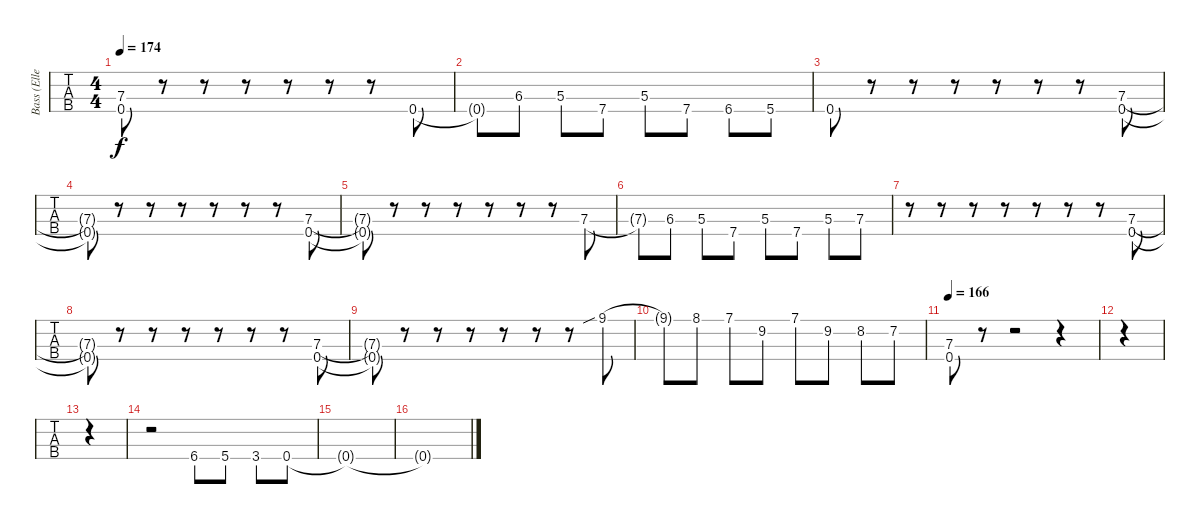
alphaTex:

\track ("Bass (Ellefson)" "Bass (Elle") {instrument electricbasspick}
\staff {tabs}
\tuning (G2 D2 A1 E1) {hide}
\ts (4 4)
\tempo 174
\clef f4
\ks c
(7.3{t} 0.4{t}).8{dy f} r.8 r.8 r.8 r.8 r.8 r.8 0.4.8 |
0.4{t}.8 6.3.8 5.3.8 7.4.8 5.3.8 7.4.8 6.4.8 5.4.8 |
0.4.8 r.8 r.8 r.8 r.8 r.8 r.8 (7.3 0.4).8 |
(7.3{t} 0.4{t}).8 r.8 r.8 r.8 r.8 r.8 r.8 (7.3 0.4).8 |
(7.3{t} 0.4{t}).8 r.8 r.8 r.8 r.8 r.8 r.8 7.3.8 |
7.3{t}.8 6.3.8 5.3.8 7.4.8 5.3.8 7.4.8 5.3.8 7.3.8 |
r.8 r.8 r.8 r.8 r.8 r.8 r.8 (7.3 0.4).8 |
(7.3{t} 0.4{t}).8 r.8 r.8 r.8 r.8 r.8 r.8 (7.3 0.4).8 |
(7.3{t} 0.4{t}).8 r.8 r.8 r.8 r.8 r.8 r.8 9.1{sib}.8 |
9.1{t}.8 8.1.8 7.1.8 9.2.8 7.1.8 9.2.8 8.2.8 7.2.8 |
\tempo 166
(7.3 0.4).8 r.8 r.2 r.4 |
|
|
r.2 6.4.8 5.4.8 3.4.8 0.4.8 |
0.4{t}.1 |
0.4{t}.1
